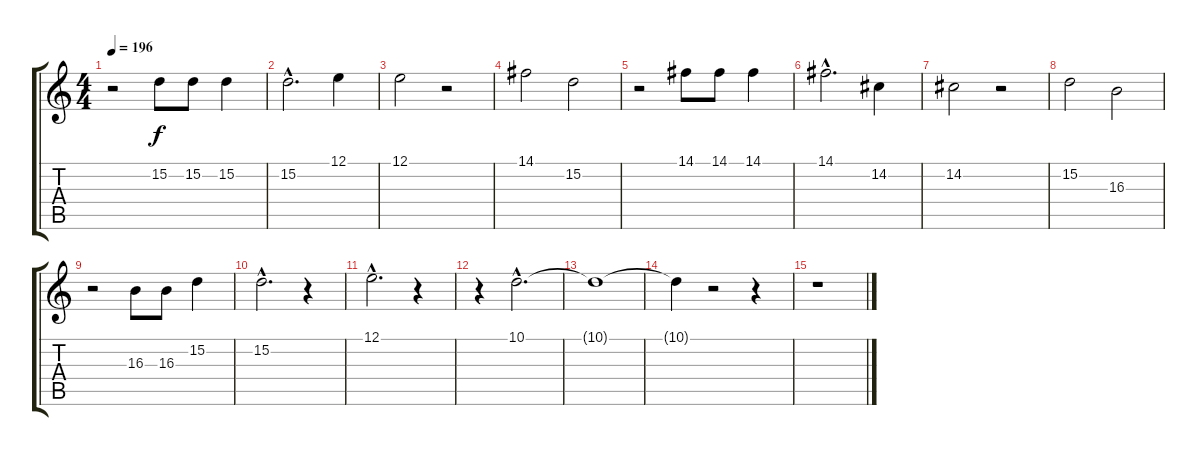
\track "" {instrument fx5brightness}
\staff {score tabs}
\tuning (E4 B3 G3 D3 A2 E2) {hide}
\ts (4 4)
\tempo 196
\clef g2
\ks c
r.2{dy f} 15.2.8 15.2.8 15.2.4 |
15.2{hac}.2{d} 12.1.4 |
12.1.2 r.2 |
14.1.2 15.2.2 |
r.2 14.1.8 14.1.8 14.1.4 |
14.1{hac}.2{d} 14.2.4 |
14.2.2 r.2 |
15.2.2 16.3.2 |
r.2 16.3.8 16.3.8 15.2.4 |
15.2{hac}.2{d} r.4 |
12.1{hac}.2{d} r.4 |
r.4 10.1{hac}.2{d} |
10.1{t}.1 |
10.1{t}.4 r.2 r.4 |
r.1
